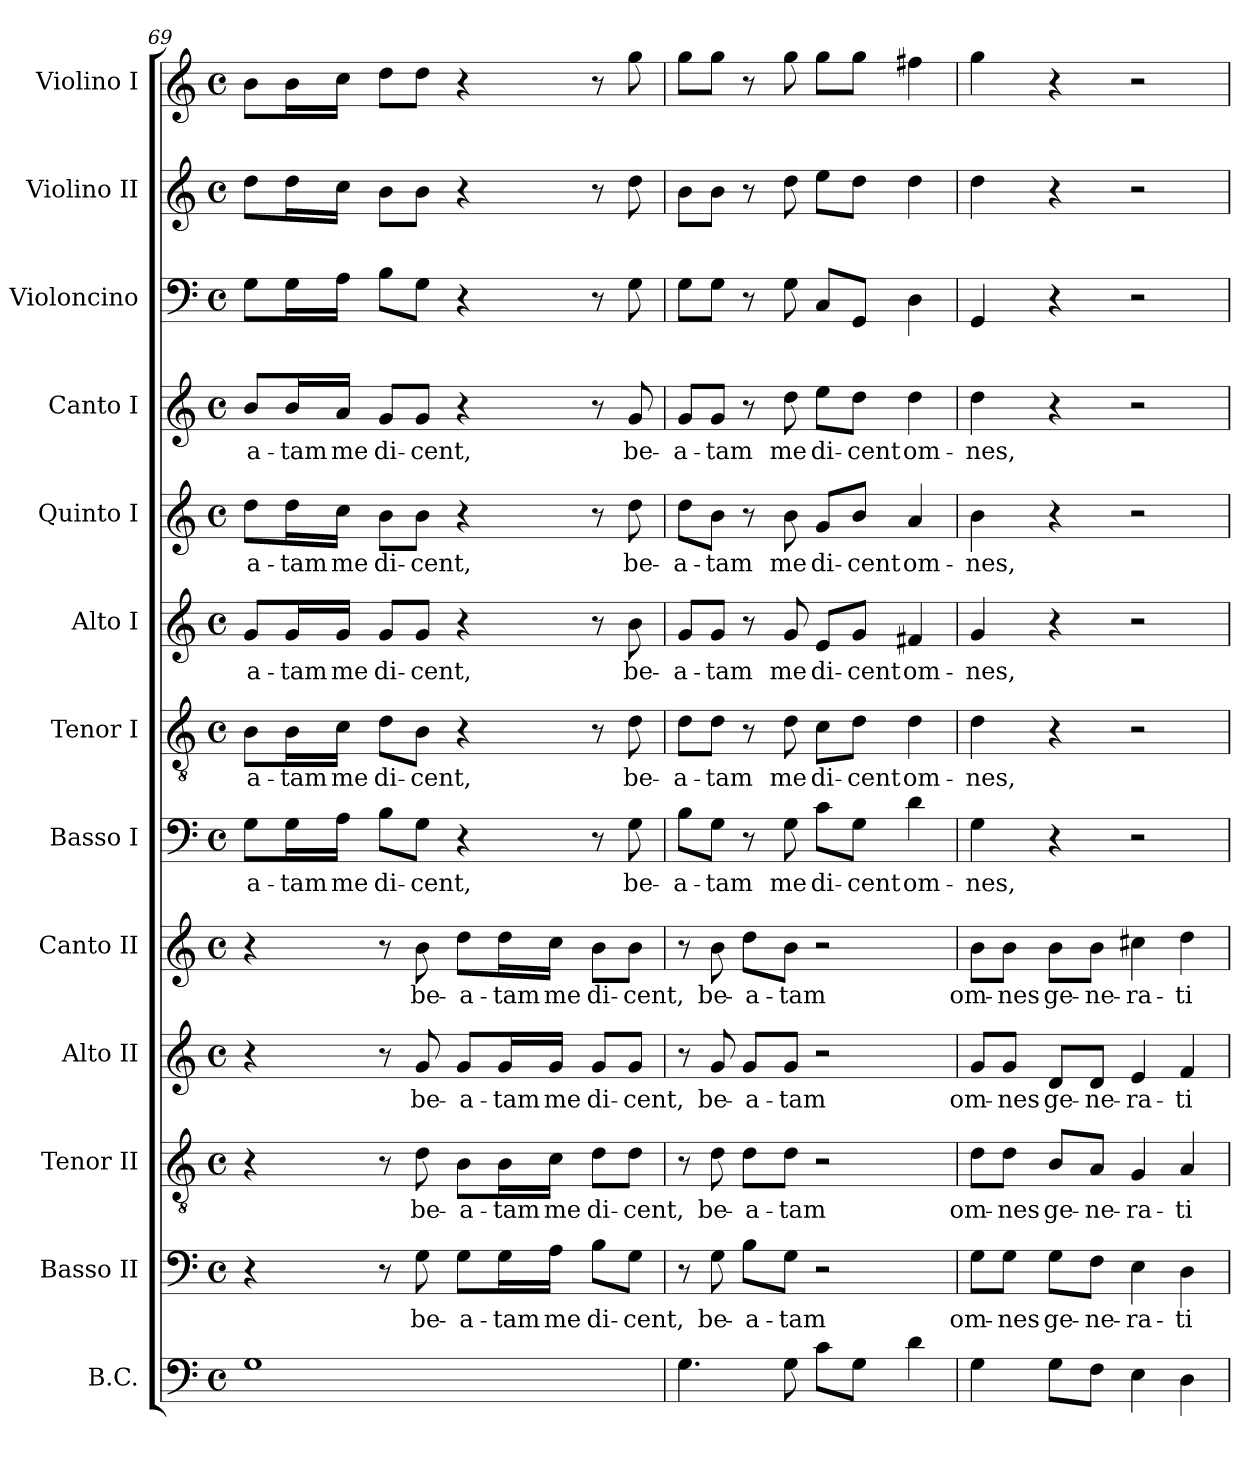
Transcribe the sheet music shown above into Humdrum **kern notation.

**kern	**kern	**text	**kern	**text	**kern	**text	**kern	**text	**kern	**text	**kern	**text	**kern	**text	**kern	**text	**kern	**text	**kern	**kern	**kern
*part13	*part12	*part12	*part11	*part11	*part10	*part10	*part9	*part9	*part8	*part8	*part7	*part7	*part6	*part6	*part5	*part5	*part4	*part4	*part3	*part2	*part1
*staff13	*staff12	*staff12	*staff11	*staff11	*staff10	*staff10	*staff9	*staff9	*staff8	*staff8	*staff7	*staff7	*staff6	*staff6	*staff5	*staff5	*staff4	*staff4	*staff3	*staff2	*staff1
*I"B.C.	*I"Basso II	*	*I"Tenor II	*	*I"Alto II	*	*I"Canto II	*	*I"Basso I	*	*I"Tenor I	*	*I"Alto I	*	*I"Quinto I	*	*I"Canto I	*	*I"Violoncino	*I"Violino II	*I"Violino I
*I'BC	*I'B 2	*	*I'T 2	*	*I'A 2	*	*I'C 2	*	*I'B 1	*	*I'T 1	*	*I'A 1	*	*I'Q 1	*	*I'C 1	*	*	*I'Vln. II	*I'Vln. I
*clefF4	*clefF4	*	*clefGv2	*	*clefG2	*	*clefG2	*	*clefF4	*	*clefGv2	*	*clefG2	*	*clefG2	*	*clefG2	*	*clefF4	*clefG2	*clefG2
*k[]	*k[]	*	*k[]	*	*k[]	*	*k[]	*	*k[]	*	*k[]	*	*k[]	*	*k[]	*	*k[]	*	*k[]	*k[]	*k[]
*C:	*C:	*	*C:	*	*C:	*	*C:	*	*C:	*	*C:	*	*C:	*	*C:	*	*C:	*	*C:	*C:	*C:
*M4/4	*M4/4	*	*M4/4	*	*M4/4	*	*M4/4	*	*M4/4	*	*M4/4	*	*M4/4	*	*M4/4	*	*M4/4	*	*M4/4	*M4/4	*M4/4
*met(c)	*met(c)	*	*met(c)	*	*met(c)	*	*met(c)	*	*met(c)	*	*met(c)	*	*met(c)	*	*met(c)	*	*met(c)	*	*met(c)	*met(c)	*met(c)
=69	=69	=69	=69	=69	=69	=69	=69	=69	=69	=69	=69	=69	=69	=69	=69	=69	=69	=69	=69	=69	=69
!	!	!	!	!	!	!	!	!	!	!LO:LY:b	!	!	!	!	!	!	!	!	!	!	!
!	!	!	!	!	!	!	!	!	!	!	!	!LO:LY:b	!	!	!	!	!	!	!	!	!
!	!	!	!	!	!	!	!	!	!	!	!	!	!	!LO:LY:b	!	!	!	!	!	!	!
!	!	!	!	!	!	!	!	!	!	!	!	!	!	!	!	!LO:LY:b	!	!	!	!	!
!	!	!	!	!	!	!	!	!	!	!	!	!	!	!	!	!	!	!LO:LY:b	!	!	!
1G	4r	.	4r	.	4r	.	4r	.	8G\L	-a-	8B\L	-a-	8g/L	-a-	8dd\L	-a-	8b/L	-a-	8G\L	8dd\L	8b\L
!	!	!	!	!	!	!	!	!	!	!LO:LY:b	!	!	!	!	!	!	!	!	!	!	!
!	!	!	!	!	!	!	!	!	!	!	!	!LO:LY:b	!	!	!	!	!	!	!	!	!
!	!	!	!	!	!	!	!	!	!	!	!	!	!	!LO:LY:b	!	!	!	!	!	!	!
!	!	!	!	!	!	!	!	!	!	!	!	!	!	!	!	!LO:LY:b	!	!	!	!	!
!	!	!	!	!	!	!	!	!	!	!	!	!	!	!	!	!	!	!LO:LY:b	!	!	!
.	.	.	.	.	.	.	.	.	16G\L	-tam	16B\L	-tam	16g/L	-tam	16dd\L	-tam	16b/L	-tam	16G\L	16dd\L	16b\L
!	!	!	!	!	!	!	!	!	!	!LO:LY:b	!	!	!	!	!	!	!	!	!	!	!
!	!	!	!	!	!	!	!	!	!	!	!	!LO:LY:b	!	!	!	!	!	!	!	!	!
!	!	!	!	!	!	!	!	!	!	!	!	!	!	!LO:LY:b	!	!	!	!	!	!	!
!	!	!	!	!	!	!	!	!	!	!	!	!	!	!	!	!LO:LY:b	!	!	!	!	!
!	!	!	!	!	!	!	!	!	!	!	!	!	!	!	!	!	!	!LO:LY:b	!	!	!
.	.	.	.	.	.	.	.	.	16A\JJ	me	16c\JJ	me	16g/JJ	me	16cc\JJ	me	16a/JJ	me	16A\JJ	16cc\JJ	16cc\JJ
!	!	!	!	!	!	!	!	!	!	!LO:LY:b	!	!	!	!	!	!	!	!	!	!	!
!	!	!	!	!	!	!	!	!	!	!	!	!LO:LY:b	!	!	!	!	!	!	!	!	!
!	!	!	!	!	!	!	!	!	!	!	!	!	!	!LO:LY:b	!	!	!	!	!	!	!
!	!	!	!	!	!	!	!	!	!	!	!	!	!	!	!	!LO:LY:b	!	!	!	!	!
!	!	!	!	!	!	!	!	!	!	!	!	!	!	!	!	!	!	!LO:LY:b	!	!	!
.	8r	.	8r	.	8r	.	8r	.	8B\L	di-	8d\L	di-	8g/L	di-	8b\L	di-	8g/L	di-	8B\L	8b\L	8dd\L
!	!	!LO:LY:b	!	!	!	!	!	!	!	!	!	!	!	!	!	!	!	!	!	!	!
!	!	!	!	!LO:LY:b	!	!	!	!	!	!	!	!	!	!	!	!	!	!	!	!	!
!	!	!	!	!	!	!LO:LY:b	!	!	!	!	!	!	!	!	!	!	!	!	!	!	!
!	!	!	!	!	!	!	!	!LO:LY:b	!	!	!	!	!	!	!	!	!	!	!	!	!
!	!	!	!	!	!	!	!	!	!	!LO:LY:b	!	!	!	!	!	!	!	!	!	!	!
!	!	!	!	!	!	!	!	!	!	!	!	!LO:LY:b	!	!	!	!	!	!	!	!	!
!	!	!	!	!	!	!	!	!	!	!	!	!	!	!LO:LY:b	!	!	!	!	!	!	!
!	!	!	!	!	!	!	!	!	!	!	!	!	!	!	!	!LO:LY:b	!	!	!	!	!
!	!	!	!	!	!	!	!	!	!	!	!	!	!	!	!	!	!	!LO:LY:b	!	!	!
.	8G\	be-	8d\	be-	8g/	be-	8b\	be-	8G\J	-cent,	8B\J	-cent,	8g/J	-cent,	8b\J	-cent,	8g/J	-cent,	8G\J	8b\J	8dd\J
!	!	!LO:LY:b	!	!	!	!	!	!	!	!	!	!	!	!	!	!	!	!	!	!	!
!	!	!	!	!LO:LY:b	!	!	!	!	!	!	!	!	!	!	!	!	!	!	!	!	!
!	!	!	!	!	!	!LO:LY:b	!	!	!	!	!	!	!	!	!	!	!	!	!	!	!
!	!	!	!	!	!	!	!	!LO:LY:b	!	!	!	!	!	!	!	!	!	!	!	!	!
.	8G\L	-a-	8B\L	-a-	8g/L	-a-	8dd\L	-a-	4r	.	4r	.	4r	.	4r	.	4r	.	4r	4r	4r
!	!	!LO:LY:b	!	!	!	!	!	!	!	!	!	!	!	!	!	!	!	!	!	!	!
!	!	!	!	!LO:LY:b	!	!	!	!	!	!	!	!	!	!	!	!	!	!	!	!	!
!	!	!	!	!	!	!LO:LY:b	!	!	!	!	!	!	!	!	!	!	!	!	!	!	!
!	!	!	!	!	!	!	!	!LO:LY:b	!	!	!	!	!	!	!	!	!	!	!	!	!
.	16G\L	-tam	16B\L	-tam	16g/L	-tam	16dd\L	-tam	.	.	.	.	.	.	.	.	.	.	.	.	.
!	!	!LO:LY:b	!	!	!	!	!	!	!	!	!	!	!	!	!	!	!	!	!	!	!
!	!	!	!	!LO:LY:b	!	!	!	!	!	!	!	!	!	!	!	!	!	!	!	!	!
!	!	!	!	!	!	!LO:LY:b	!	!	!	!	!	!	!	!	!	!	!	!	!	!	!
!	!	!	!	!	!	!	!	!LO:LY:b	!	!	!	!	!	!	!	!	!	!	!	!	!
.	16A\JJ	me	16c\JJ	me	16g/JJ	me	16cc\JJ	me	.	.	.	.	.	.	.	.	.	.	.	.	.
!	!	!LO:LY:b	!	!	!	!	!	!	!	!	!	!	!	!	!	!	!	!	!	!	!
!	!	!	!	!LO:LY:b	!	!	!	!	!	!	!	!	!	!	!	!	!	!	!	!	!
!	!	!	!	!	!	!LO:LY:b	!	!	!	!	!	!	!	!	!	!	!	!	!	!	!
!	!	!	!	!	!	!	!	!LO:LY:b	!	!	!	!	!	!	!	!	!	!	!	!	!
.	8B\L	di-	8d\L	di-	8g/L	di-	8b\L	di-	8r	.	8r	.	8r	.	8r	.	8r	.	8r	8r	8r
!	!	!LO:LY:b	!	!	!	!	!	!	!	!	!	!	!	!	!	!	!	!	!	!	!
!	!	!	!	!LO:LY:b	!	!	!	!	!	!	!	!	!	!	!	!	!	!	!	!	!
!	!	!	!	!	!	!LO:LY:b	!	!	!	!	!	!	!	!	!	!	!	!	!	!	!
!	!	!	!	!	!	!	!	!LO:LY:b	!	!	!	!	!	!	!	!	!	!	!	!	!
!	!	!	!	!	!	!	!	!	!	!LO:LY:b	!	!	!	!	!	!	!	!	!	!	!
!	!	!	!	!	!	!	!	!	!	!	!	!LO:LY:b	!	!	!	!	!	!	!	!	!
!	!	!	!	!	!	!	!	!	!	!	!	!	!	!LO:LY:b	!	!	!	!	!	!	!
!	!	!	!	!	!	!	!	!	!	!	!	!	!	!	!	!LO:LY:b	!	!	!	!	!
!	!	!	!	!	!	!	!	!	!	!	!	!	!	!	!	!	!	!LO:LY:b	!	!	!
.	8G\J	-cent,	8d\J	-cent,	8g/J	-cent,	8b\J	-cent,	8G\	be-	8d\	be-	8b\	be-	8dd\	be-	8g/	be-	8G\	8dd\	8gg\
=70	=70	=70	=70	=70	=70	=70	=70	=70	=70	=70	=70	=70	=70	=70	=70	=70	=70	=70	=70	=70	=70
!	!	!	!	!	!	!	!	!	!	!LO:LY:b	!	!	!	!	!	!	!	!	!	!	!
!	!	!	!	!	!	!	!	!	!	!	!	!LO:LY:b	!	!	!	!	!	!	!	!	!
!	!	!	!	!	!	!	!	!	!	!	!	!	!	!LO:LY:b	!	!	!	!	!	!	!
!	!	!	!	!	!	!	!	!	!	!	!	!	!	!	!	!LO:LY:b	!	!	!	!	!
!	!	!	!	!	!	!	!	!	!	!	!	!	!	!	!	!	!	!LO:LY:b	!	!	!
4.G\	8r	.	8r	.	8r	.	8r	.	8B\L	-a-	8d\L	-a-	8g/L	-a-	8dd\L	-a-	8g/L	-a-	8G\L	8b\L	8gg\L
!	!	!LO:LY:b	!	!	!	!	!	!	!	!	!	!	!	!	!	!	!	!	!	!	!
!	!	!	!	!LO:LY:b	!	!	!	!	!	!	!	!	!	!	!	!	!	!	!	!	!
!	!	!	!	!	!	!LO:LY:b	!	!	!	!	!	!	!	!	!	!	!	!	!	!	!
!	!	!	!	!	!	!	!	!LO:LY:b	!	!	!	!	!	!	!	!	!	!	!	!	!
!	!	!	!	!	!	!	!	!	!	!LO:LY:b	!	!	!	!	!	!	!	!	!	!	!
!	!	!	!	!	!	!	!	!	!	!	!	!LO:LY:b	!	!	!	!	!	!	!	!	!
!	!	!	!	!	!	!	!	!	!	!	!	!	!	!LO:LY:b	!	!	!	!	!	!	!
!	!	!	!	!	!	!	!	!	!	!	!	!	!	!	!	!LO:LY:b	!	!	!	!	!
!	!	!	!	!	!	!	!	!	!	!	!	!	!	!	!	!	!	!LO:LY:b	!	!	!
.	8G\	be-	8d\	be-	8g/	be-	8b\	be-	8G\J	-tam	8d\J	-tam	8g/J	-tam	8b\J	-tam	8g/J	-tam	8G\J	8b\J	8gg\J
!	!	!LO:LY:b	!	!	!	!	!	!	!	!	!	!	!	!	!	!	!	!	!	!	!
!	!	!	!	!LO:LY:b	!	!	!	!	!	!	!	!	!	!	!	!	!	!	!	!	!
!	!	!	!	!	!	!LO:LY:b	!	!	!	!	!	!	!	!	!	!	!	!	!	!	!
!	!	!	!	!	!	!	!	!LO:LY:b	!	!	!	!	!	!	!	!	!	!	!	!	!
.	8B\L	-a-	8d\L	-a-	8g/L	-a-	8dd\L	-a-	8r	.	8r	.	8r	.	8r	.	8r	.	8r	8r	8r
!	!	!LO:LY:b	!	!	!	!	!	!	!	!	!	!	!	!	!	!	!	!	!	!	!
!	!	!	!	!LO:LY:b	!	!	!	!	!	!	!	!	!	!	!	!	!	!	!	!	!
!	!	!	!	!	!	!LO:LY:b	!	!	!	!	!	!	!	!	!	!	!	!	!	!	!
!	!	!	!	!	!	!	!	!LO:LY:b	!	!	!	!	!	!	!	!	!	!	!	!	!
!	!	!	!	!	!	!	!	!	!	!LO:LY:b	!	!	!	!	!	!	!	!	!	!	!
!	!	!	!	!	!	!	!	!	!	!	!	!LO:LY:b	!	!	!	!	!	!	!	!	!
!	!	!	!	!	!	!	!	!	!	!	!	!	!	!LO:LY:b	!	!	!	!	!	!	!
!	!	!	!	!	!	!	!	!	!	!	!	!	!	!	!	!LO:LY:b	!	!	!	!	!
!	!	!	!	!	!	!	!	!	!	!	!	!	!	!	!	!	!	!LO:LY:b	!	!	!
8G\	8G\J	-tam	8d\J	-tam	8g/J	-tam	8b\J	-tam	8G\	me	8d\	me	8g/	me	8b\	me	8dd\	me	8G\	8dd\	8gg\
!	!	!	!	!	!	!	!	!	!	!LO:LY:b	!	!	!	!	!	!	!	!	!	!	!
!	!	!	!	!	!	!	!	!	!	!	!	!LO:LY:b	!	!	!	!	!	!	!	!	!
!	!	!	!	!	!	!	!	!	!	!	!	!	!	!LO:LY:b	!	!	!	!	!	!	!
!	!	!	!	!	!	!	!	!	!	!	!	!	!	!	!	!LO:LY:b	!	!	!	!	!
!	!	!	!	!	!	!	!	!	!	!	!	!	!	!	!	!	!	!LO:LY:b	!	!	!
8c\L	2r	.	2r	.	2r	.	2r	.	8c\L	di-	8c\L	di-	8e/L	di-	8g/L	di-	8ee\L	di-	8C/L	8ee\L	8gg\L
!	!	!	!	!	!	!	!	!	!	!LO:LY:b	!	!	!	!	!	!	!	!	!	!	!
!	!	!	!	!	!	!	!	!	!	!	!	!LO:LY:b	!	!	!	!	!	!	!	!	!
!	!	!	!	!	!	!	!	!	!	!	!	!	!	!LO:LY:b	!	!	!	!	!	!	!
!	!	!	!	!	!	!	!	!	!	!	!	!	!	!	!	!LO:LY:b	!	!	!	!	!
!	!	!	!	!	!	!	!	!	!	!	!	!	!	!	!	!	!	!LO:LY:b	!	!	!
8G\J	.	.	.	.	.	.	.	.	8G\J	-cent	8d\J	-cent	8g/J	-cent	8b/J	-cent	8dd\J	-cent	8GG/J	8dd\J	8gg\J
!	!	!	!	!	!	!	!	!	!	!LO:LY:b	!	!	!	!	!	!	!	!	!	!	!
!	!	!	!	!	!	!	!	!	!	!	!	!LO:LY:b	!	!	!	!	!	!	!	!	!
!	!	!	!	!	!	!	!	!	!	!	!	!	!	!LO:LY:b	!	!	!	!	!	!	!
!	!	!	!	!	!	!	!	!	!	!	!	!	!	!	!	!LO:LY:b	!	!	!	!	!
!	!	!	!	!	!	!	!	!	!	!	!	!	!	!	!	!	!	!LO:LY:b	!	!	!
4d\	.	.	.	.	.	.	.	.	4d\	om-	4d\	om-	4f#X/	om-	4a/	om-	4dd\	om-	4D\	4dd\	4ff#X\
!!LO:PB:g=z
=71	=71	=71	=71	=71	=71	=71	=71	=71	=71	=71	=71	=71	=71	=71	=71	=71	=71	=71	=71	=71	=71
!	!	!LO:LY:b	!	!	!	!	!	!	!	!	!	!	!	!	!	!	!	!	!	!	!
!	!	!	!	!LO:LY:b	!	!	!	!	!	!	!	!	!	!	!	!	!	!	!	!	!
!	!	!	!	!	!	!LO:LY:b	!	!	!	!	!	!	!	!	!	!	!	!	!	!	!
!	!	!	!	!	!	!	!	!LO:LY:b	!	!	!	!	!	!	!	!	!	!	!	!	!
!	!	!	!	!	!	!	!	!	!	!LO:LY:b	!	!	!	!	!	!	!	!	!	!	!
!	!	!	!	!	!	!	!	!	!	!	!	!LO:LY:b	!	!	!	!	!	!	!	!	!
!	!	!	!	!	!	!	!	!	!	!	!	!	!	!LO:LY:b	!	!	!	!	!	!	!
!	!	!	!	!	!	!	!	!	!	!	!	!	!	!	!	!LO:LY:b	!	!	!	!	!
!	!	!	!	!	!	!	!	!	!	!	!	!	!	!	!	!	!	!LO:LY:b	!	!	!
4G\	8G\L	om-	8d\L	om-	8g/L	om-	8b\L	om-	4G\	-nes,	4d\	-nes,	4g/	-nes,	4b\	-nes,	4dd\	-nes,	4GG/	4dd\	4gg\
!	!	!LO:LY:b	!	!	!	!	!	!	!	!	!	!	!	!	!	!	!	!	!	!	!
!	!	!	!	!LO:LY:b	!	!	!	!	!	!	!	!	!	!	!	!	!	!	!	!	!
!	!	!	!	!	!	!LO:LY:b	!	!	!	!	!	!	!	!	!	!	!	!	!	!	!
!	!	!	!	!	!	!	!	!LO:LY:b	!	!	!	!	!	!	!	!	!	!	!	!	!
.	8G\J	-nes	8d\J	-nes	8g/J	-nes	8b\J	-nes	.	.	.	.	.	.	.	.	.	.	.	.	.
!	!	!LO:LY:b	!	!	!	!	!	!	!	!	!	!	!	!	!	!	!	!	!	!	!
!	!	!	!	!LO:LY:b	!	!	!	!	!	!	!	!	!	!	!	!	!	!	!	!	!
!	!	!	!	!	!	!LO:LY:b	!	!	!	!	!	!	!	!	!	!	!	!	!	!	!
!	!	!	!	!	!	!	!	!LO:LY:b	!	!	!	!	!	!	!	!	!	!	!	!	!
8G\L	8G\L	ge-	8B/L	ge-	8d/L	ge-	8b\L	ge-	4r	.	4r	.	4r	.	4r	.	4r	.	4r	4r	4r
!	!	!LO:LY:b	!	!	!	!	!	!	!	!	!	!	!	!	!	!	!	!	!	!	!
!	!	!	!	!LO:LY:b	!	!	!	!	!	!	!	!	!	!	!	!	!	!	!	!	!
!	!	!	!	!	!	!LO:LY:b	!	!	!	!	!	!	!	!	!	!	!	!	!	!	!
!	!	!	!	!	!	!	!	!LO:LY:b	!	!	!	!	!	!	!	!	!	!	!	!	!
8F\J	8F\J	-ne-	8A/J	-ne-	8d/J	-ne-	8b\J	-ne-	.	.	.	.	.	.	.	.	.	.	.	.	.
!	!	!LO:LY:b	!	!	!	!	!	!	!	!	!	!	!	!	!	!	!	!	!	!	!
!	!	!	!	!LO:LY:b	!	!	!	!	!	!	!	!	!	!	!	!	!	!	!	!	!
!	!	!	!	!	!	!LO:LY:b	!	!	!	!	!	!	!	!	!	!	!	!	!	!	!
!	!	!	!	!	!	!	!	!LO:LY:b	!	!	!	!	!	!	!	!	!	!	!	!	!
4E\	4E\	-ra-	4G/	-ra-	4e/	-ra-	4cc#X\	-ra-	2r	.	2r	.	2r	.	2r	.	2r	.	2r	2r	2r
!	!	!LO:LY:b	!	!	!	!	!	!	!	!	!	!	!	!	!	!	!	!	!	!	!
!	!	!	!	!LO:LY:b	!	!	!	!	!	!	!	!	!	!	!	!	!	!	!	!	!
!	!	!	!	!	!	!LO:LY:b	!	!	!	!	!	!	!	!	!	!	!	!	!	!	!
!	!	!	!	!	!	!	!	!LO:LY:b	!	!	!	!	!	!	!	!	!	!	!	!	!
4D\	4D\	-ti-	4A/	-ti-	4f/	-ti-	4dd\	-ti-	.	.	.	.	.	.	.	.	.	.	.	.	.
=	=	=	=	=	=	=	=	=	=	=	=	=	=	=	=	=	=	=	=	=	=
*-	*-	*-	*-	*-	*-	*-	*-	*-	*-	*-	*-	*-	*-	*-	*-	*-	*-	*-	*-	*-	*-
